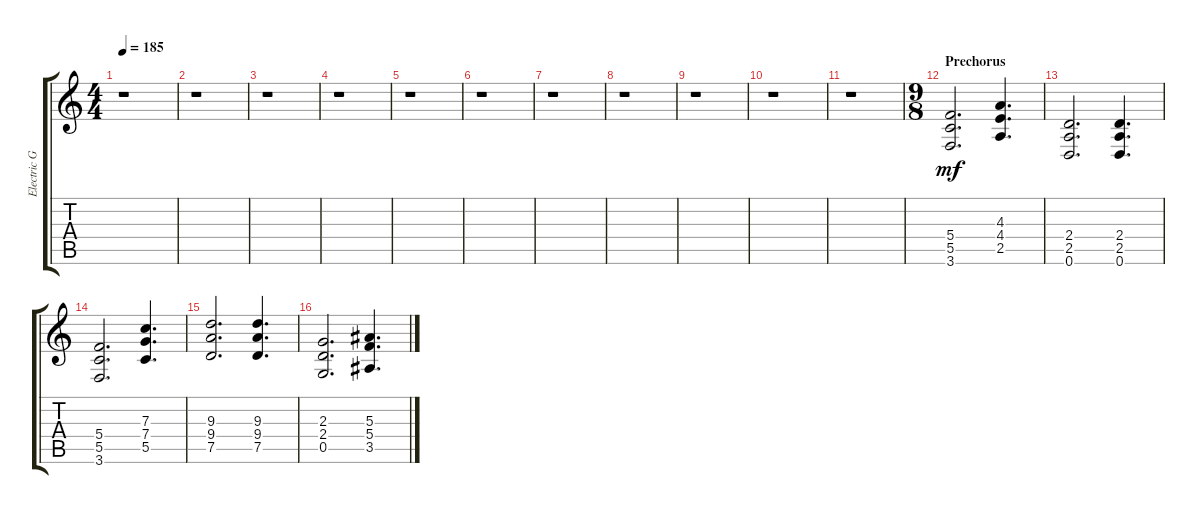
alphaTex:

\track ("Electric Guitar" "Electric G") {instrument distortionguitar}
\staff {score tabs}
\tuning (D4 A3 F3 C3 G2 D2) {hide}
\ts (4 4)
\tempo 185
\clef g2
\ks c
r.1{dy mf} |
r.1 |
r.1 |
r.1 |
r.1 |
r.1 |
r.1 |
r.1 |
r.1 |
r.1 |
r.1 |
\ts (9 8)
\section ("" "Prechorus")
(5.4 5.5 3.6).2{d} (4.3 4.4 2.5).4{d} |
(2.4 2.5 0.6).2{d} (2.4 2.5 0.6).4{d} |
(5.4 5.5 3.6).2{d} (7.3 7.4 5.5).4{d} |
(9.3 9.4 7.5).2{d} (9.3 9.4 7.5).4{d} |
(2.3 2.4 0.5).2{d} (5.3 5.4 3.5).4{d}
